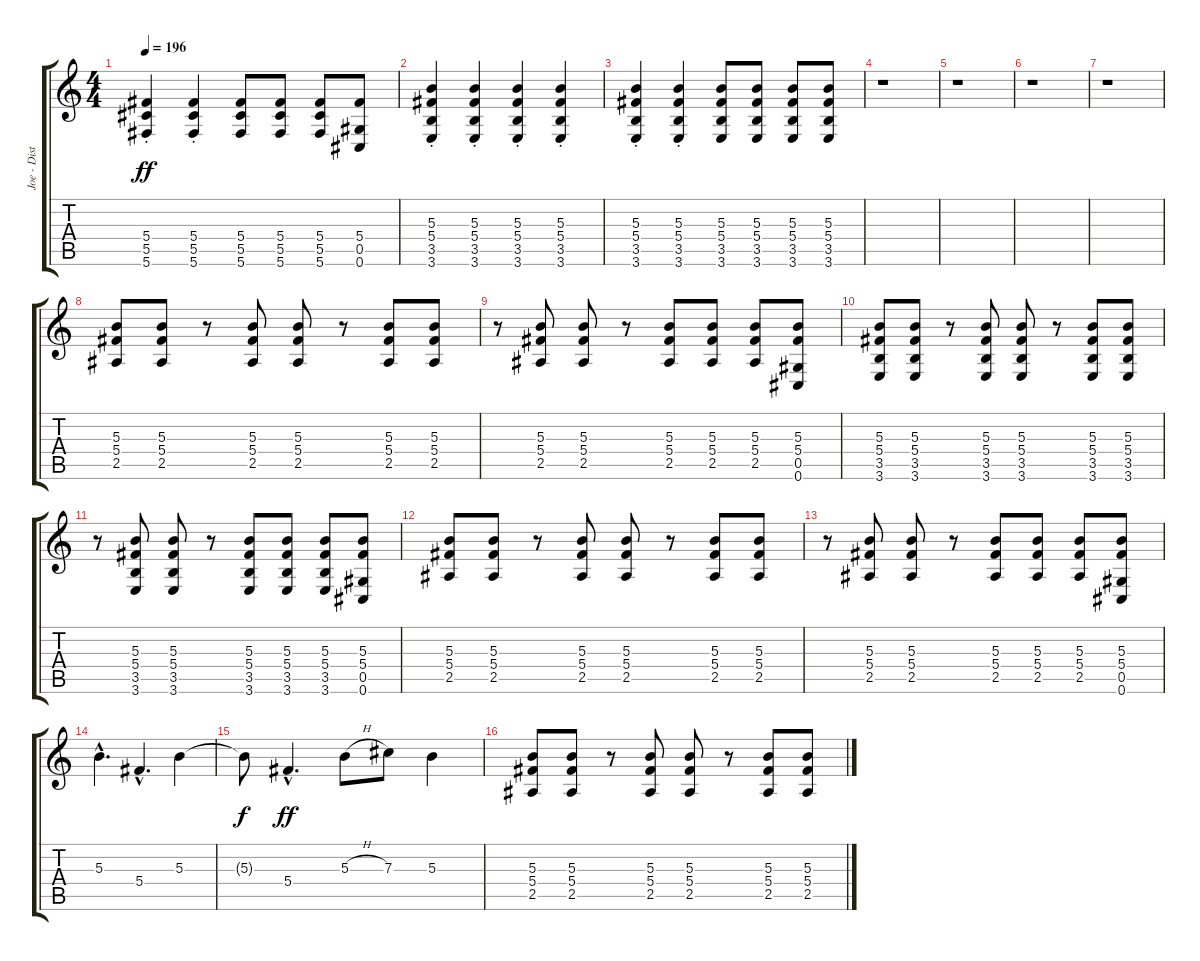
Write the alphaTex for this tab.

\track ("Joe - Distorted Guitar 2" "Joe - Dist") {instrument distortionguitar}
\staff {score tabs}
\tuning (Eb4 Bb3 Gb3 Db3 Ab2 Db2) {hide}
\ts (4 4)
\tempo 196
\clef g2
\ks c
(5.4{st} 5.5{st} 5.6{st}).4{dy ff} (5.4{st} 5.5{st} 5.6{st}).4 (5.4 5.5 5.6).8 (5.4 5.5 5.6).8 (5.4 5.5 5.6).8 (5.4 0.5 0.6).8 |
(5.3{st} 5.4{st} 3.5{st} 3.6{st}).4 (5.3{st} 5.4{st} 3.5{st} 3.6{st}).4 (5.3{st} 5.4{st} 3.5{st} 3.6{st}).4 (5.3{st} 5.4{st} 3.5{st} 3.6{st}).4 |
(5.3{st} 5.4{st} 3.5{st} 3.6{st}).4 (5.3{st} 5.4{st} 3.5{st} 3.6{st}).4 (5.3 5.4 3.5 3.6).8 (5.3 5.4 3.5 3.6).8 (5.3 5.4 3.5 3.6).8 (5.3 5.4 3.5 3.6).8 |
r.1 |
r.1 |
r.1 |
r.1 |
(5.3 5.4 2.5).8 (5.3 5.4 2.5).8 r.8 (5.3 5.4 2.5).8 (5.3 5.4 2.5).8 r.8 (5.3 5.4 2.5).8 (5.3 5.4 2.5).8 |
r.8 (5.3 5.4 2.5).8 (5.3 5.4 2.5).8 r.8 (5.3 5.4 2.5).8 (5.3 5.4 2.5).8 (5.3 5.4 2.5).8 (5.3 5.4 0.5 0.6).8 |
(5.3 5.4 3.5 3.6).8 (5.3 5.4 3.5 3.6).8 r.8 (5.3 5.4 3.5 3.6).8 (5.3 5.4 3.5 3.6).8 r.8 (5.3 5.4 3.5 3.6).8 (5.3 5.4 3.5 3.6).8 |
r.8 (5.3 5.4 3.5 3.6).8 (5.3 5.4 3.5 3.6).8 r.8 (5.3 5.4 3.5 3.6).8 (5.3 5.4 3.5 3.6).8 (5.3 5.4 3.5 3.6).8 (5.3 5.4 0.5 0.6).8 |
(5.3 5.4 2.5).8 (5.3 5.4 2.5).8 r.8 (5.3 5.4 2.5).8 (5.3 5.4 2.5).8 r.8 (5.3 5.4 2.5).8 (5.3 5.4 2.5).8 |
r.8 (5.3 5.4 2.5).8 (5.3 5.4 2.5).8 r.8 (5.3 5.4 2.5).8 (5.3 5.4 2.5).8 (5.3 5.4 2.5).8 (5.3 5.4 0.5 0.6).8 |
5.3{hac}.4{d} 5.4{hac}.4{d} 5.3.4 |
5.3{t}.8{dy f} 5.4{hac}.4{d dy ff} 5.3{h}.8 7.3.8 5.3.4 |
(5.3 5.4 2.5).8 (5.3 5.4 2.5).8 r.8 (5.3 5.4 2.5).8 (5.3 5.4 2.5).8 r.8 (5.3 5.4 2.5).8 (5.3 5.4 2.5).8
